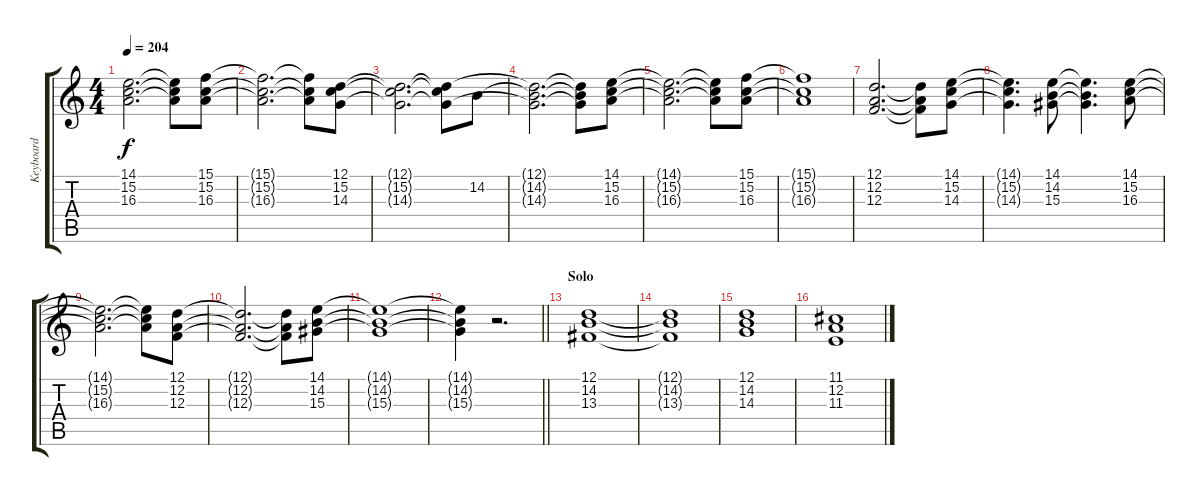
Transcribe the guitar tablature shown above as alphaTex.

\track ("Keyboard" "Keyboard") {instrument stringensemble1}
\staff {score tabs}
\tuning (D4 A3 F3 C3 G2 D2) {hide}
\ts (4 4)
\tempo 204
\clef g2
\ks c
(14.1{t} 15.2{t} 16.3{t}).2{d dy f} (14.1{t} 15.2{t} 16.3{t}).8 (15.1 15.2 16.3).8 |
(15.1{t} 15.2{t} 16.3{t}).2{d} (15.1{t} 15.2{t} 16.3{t}).8 (12.1 15.2 14.3).8 |
(12.1{t} 15.2{t} 14.3{t}).2{d} (12.1{t} 15.2{t} 14.3{t}).8 14.2.8 |
(12.1{t} 14.2{t} 14.3{t}).2{d} (12.1{t} 14.2{t} 14.3{t}).8 (14.1 15.2 16.3).8 |
(14.1{t} 15.2{t} 16.3{t}).2{d} (14.1{t} 15.2{t} 16.3{t}).8 (15.1 15.2 16.3).8 |
(15.1{t} 15.2{t} 16.3{t}).1 |
(12.1 12.2 12.3).2{d} (12.1{t} 12.2{t} 12.3{t}).8 (14.1 15.2 14.3).8 |
(14.1{t} 15.2{t} 14.3{t}).4{d} (14.1 14.2 15.3).8 (14.1{t} 14.2{t} 15.3{t}).4{d} (14.1 15.2 16.3).8 |
(14.1{t} 15.2{t} 16.3{t}).2{d} (14.1{t} 15.2{t} 16.3{t}).8 (12.1 12.2 12.3).8 |
(12.1{t} 12.2{t} 12.3{t}).2{d} (12.1{t} 12.2{t} 12.3{t}).8 (14.1 14.2 15.3).8 |
(14.1{t} 14.2{t} 15.3{t}).1 |
\barLineRight lightlight
(14.1{t} 14.2{t} 15.3{t}).4 r.2{d} |
\section ("" "Solo")
(12.1 14.2 13.3).1 |
(12.1{t} 14.2{t} 13.3{t}).1 |
(12.1 14.2 14.3).1 |
(11.1 12.2 11.3).1
